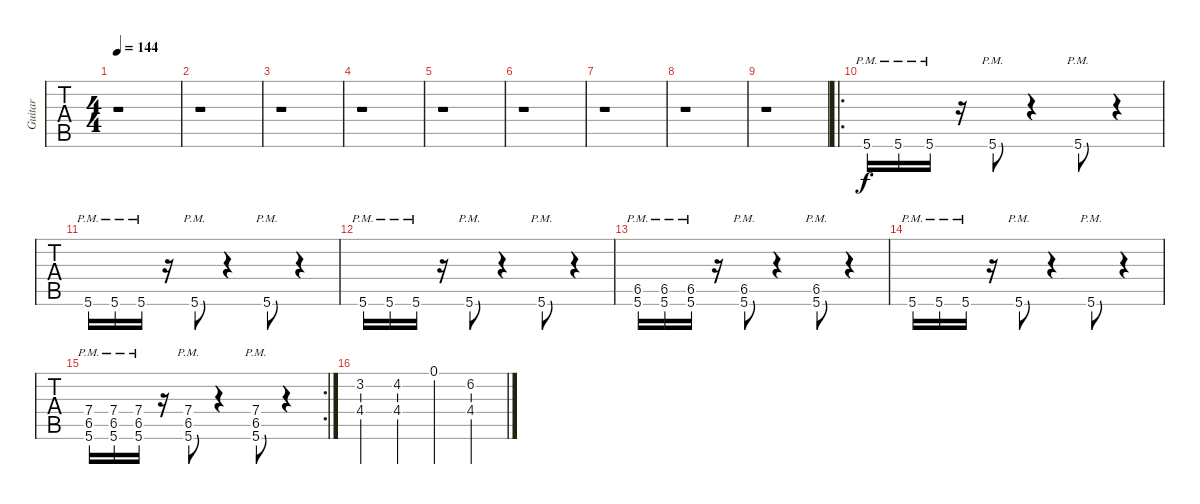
\track ("Guitar" "Guitar") {instrument overdrivenguitar}
\staff {tabs}
\tuning (D4 A3 F3 C3 G2 C2) {hide}
\ts (4 4)
\tempo 144
\clef g2
\ks c
r.1{dy f} |
r.1 |
r.1 |
r.1 |
r.1 |
r.1 |
r.1 |
r.1 |
r.1 |
\ro
5.6{pm}.16 5.6{pm}.16 5.6{pm}.16 r.16 5.6{pm}.8 r.4 5.6{pm}.8 r.4 |
5.6{pm}.16 5.6{pm}.16 5.6{pm}.16 r.16 5.6{pm}.8 r.4 5.6{pm}.8 r.4 |
5.6{pm}.16 5.6{pm}.16 5.6{pm}.16 r.16 5.6{pm}.8 r.4 5.6{pm}.8 r.4 |
(6.5{pm} 5.6{pm}).16 (6.5{pm} 5.6{pm}).16 (6.5{pm} 5.6{pm}).16 r.16 (6.5{pm} 5.6{pm}).8 r.4 (6.5{pm} 5.6{pm}).8 r.4 |
5.6{pm}.16 5.6{pm}.16 5.6{pm}.16 r.16 5.6{pm}.8 r.4 5.6{pm}.8 r.4 |
\rc 2
(7.4 6.5{pm} 5.6{pm}).16 (7.4 6.5{pm} 5.6{pm}).16 (7.4 6.5{pm} 5.6{pm}).16 r.16 (7.4 6.5{pm} 5.6{pm}).8 r.4 (7.4 6.5{pm} 5.6{pm}).8 r.4 |
(3.2 4.4).4 (4.2 4.4).4 0.1.4 (6.2 4.4).4
